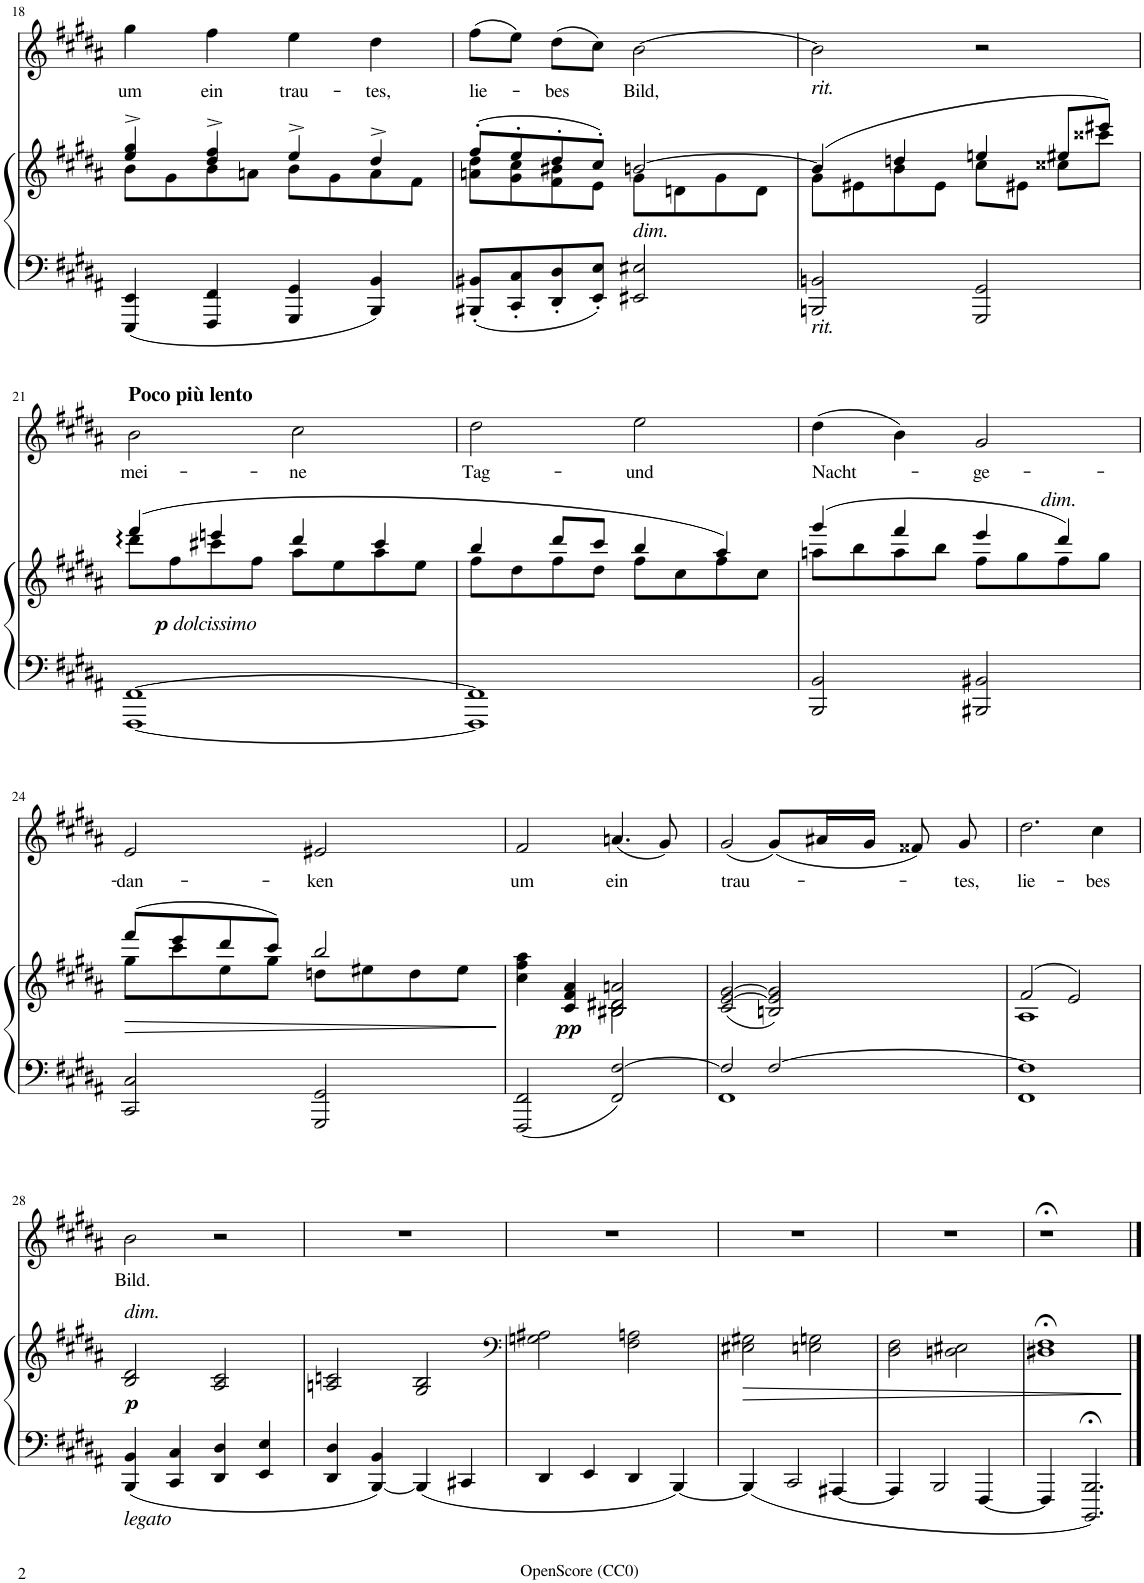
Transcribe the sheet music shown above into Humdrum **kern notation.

**kern	**kern	**dynam	**kern	**text
*part2	*part2	*part2	*part1	*part1
*staff3	*staff2	*staff2/3	*staff1	*staff1
*I"Pianoforte	*	*	*I"Singstimme Voice	*
*I'Pno	*	*	*	*
!!LO:PB:g=z
*clefF4	*clefG2	*	*clefG2	*
*k[f#c#g#d#a#]	*k[f#c#g#d#a#]	*	*k[f#c#g#d#a#]	*
*M4/4	*M4/4	*	*M4/4	*
*met(c)	*met(c)	*	*met(c)	*
=18	=18	=18	=18	=18
*	*^	*	*	*
!	!	!	!	!	!LO:LY:b
4EEE/ 4EE/	4ee/^> 4gg#/^>	8b\L	.	4gg#\	um
.	.	8g#\	.	.	.
!	!	!	!	!	!LO:LY:b
4FFF#/ 4FF#/	4dd#/^> 4ff#/^>	8b\	.	4ff#\	ein
.	.	8an\J	.	.	.
!	!	!	!	!	!LO:LY:b
4GGG#/ 4GG#/	4ee^>/	8b\L	.	4ee\	trau-
.	.	8g#\	.	.	.
!	!	!	!	!	!LO:LY:b
4BBB/ 4BB/	4dd#^>/	8a\	.	4dd#\	-tes,
.	.	8f#\J	.	.	.
=19	=19	=19	=19	=19	=19
!	!	!	!	!	!LO:LY:b
8BBB#X/' 8BB#X/'L	(8ff#'>/L	8an\ 8dd#\L	.	(8ff#\L	lie-
8CC#/' 8C#/'	8ee'>/	8g#\ 8cc#\	.	8ee\J)	.
!	!	!	!	!	!LO:LY:b
8DD#/' 8D#/'	8dd#'>/	8f#\ 8b#X\	.	(8dd#\L	-bes
8EE/' 8E/'J	8cc#'>/J)	8e\J	.	8cc#\J)	.
!	!LO:TX:b:i:t=dim.	!	!	!	!
!	!	!	!	!	!LO:LY:b
2EE#X/ 2E#X/	[2bn/	8g#\L	.	[2b\	Bild,
.	.	8dn\	.	.	.
.	.	8g#\	.	.	.
.	.	8d\J	.	.	.
=20	=20	=20	=20	=20	=20
!	!	!	!	!LO:TX:b:i:t=rit.	!
!LO:TX:b:i:t=rit.	!	!	!	!	!
2BBBn/ 2BBn/	(4b/]	8g#\L	.	2b\]	.
.	.	8e#X\	.	.	.
.	4ddn/	8b\	.	.	.
.	.	8e#\J	.	.	.
2GGG#/ 2GG#/	4een/	8cc#\L	.	2r	.
.	.	8e#X\J	.	.	.
.	8ee#X/L	8cc##X\L	.	.	.
.	8eee#X/J)	8ccc##X\J	.	.	.
!!LO:LB:g=z
=21	=21	=21	=21	=21	=21
*^	*	*	*	*	*
!	!	!	!	!	!LO:TX:a:B:t=Poco più lento	!
!	!	!	!	!LO:DY:a=2	!	!LO:LY:b
!	!	!	!	!LO:DY:n=1:a=2	!	!
[<1FFF#	[>1FF#	(4fff#/	8ddd#\L	p other-dynamics	2b\	mei-
.	.	.	8ff#\	.	.	.
.	.	4eeen/	8ccc#X\	.	.	.
.	.	.	8ff#\J	.	.	.
!	!	!	!	!	!	!LO:LY:b
.	.	4ddd#/	8aa#\L	.	2cc#\	-ne
.	.	.	8ee\	.	.	.
.	.	4ccc#/	8aa#\	.	.	.
.	.	.	8ee\J	.	.	.
=22	=22	=22	=22	=22	=22	=22
!	!	!	!	!	!	!LO:LY:b
1FFF#]	1FF#]	4bb/	8ff#\L	.	2dd#\	Tag-
.	.	.	8dd#\	.	.	.
.	.	8ddd#/L	8ff#\	.	.	.
.	.	8ccc#/J	8dd#\J	.	.	.
!	!	!	!	!	!	!LO:LY:b
.	.	4bb/	8ff#\L	.	2ee\	-und
.	.	.	8cc#\	.	.	.
.	.	4aa#/)	8ff#\	.	.	.
.	.	.	8cc#\J	.	.	.
*v	*v	*	*	*	*	*
=23	=23	=23	=23	=23	=23
!	!	!	!	!	!LO:LY:b
2BBB/ 2BB/	(4ggg#/	8aan\L	.	(4dd#\	Nacht-
.	.	8bb\	.	.	.
.	4fff#/	8aa\	.	4b\)	.
.	.	8bb\J	.	.	.
!	!	!	!	!	!LO:LY:b
2BBB#X/ 2BB#X/	4eee/	8ff#\L	.	2g#/	-ge-
.	.	8gg#\	.	.	.
!	!LO:TX:a:i:t=dim.	!	!	!	!
.	4ddd#/)	8ff#\	.	.	.
.	.	8gg#\J	.	.	.
!!LO:LB:g=z
=24	=24	=24	=24	=24	=24
!	!	!	!LO:HP:b	!	!LO:LY:b
2CC#/ 2C#/	(8fff#/L	8gg#\L	>	2e/	-dan-
.	8eee/	8ccc#\	.	.	.
.	8ddd#/	8ee\	.	.	.
.	8ccc#/J)	8gg#\J	.	.	.
!	!	!	!	!	!LO:LY:b
2GGG#/ 2GG#/	2bb/	8ddn\L	.	2e#X/	-ken
.	.	8ee#X\	.	.	.
.	.	8dd\	.	.	.
.	.	8ee#\J	.	.	.
*	*v	*v	*	*	*
.	.	]	.	.
=25	=25	=25	=25	=25
*	*^	*	*	*
!	!	!	!	!	!LO:LY:b
2FFF#/ 2FF#/	4cc#\ 4ff#\ 4aa#\	2ryy	.	2f#/	um
!	!	!	!LO:DY:b	!	!
.	4c#/ 4f#/ 4a#/	.	pp	.	.
!	!	!	!	!	!LO:LY:b
2FF#/ [2F#/	2B#X/ 2d#/ 2an/	2B#\ 2d#X\	.	(4.an/	ein
.	.	.	.	8g#/)	.
=26	=26	=26	=26	=26	=26
*^	*	*	*	*	*
!	!	!	!	!	!	!LO:LY:b
2F#/]	1FF#	(<2c#/ [2e/ [2g#/	2ryy	.	(2g#/	trau-
[2F#/	.	2Bn/ 2g#/])	2e/]	.	(8g#/L)	.
.	.	.	.	.	16a#X/L	.
.	.	.	.	.	16g#/JJ	.
.	.	.	.	.	8f##X/)	.
!	!	!	!	!	!	!LO:LY:b
.	.	.	.	.	8g#/	-tes,
=27	=27	=27	=27	=27	=27	=27
!	!	!	!	!	!	!LO:LY:b
1F#]	1FF#	(2f#/	1A#	.	2.dd#\	lie-
.	.	2e/)	.	.	.	.
!	!	!	!	!	!	!LO:LY:b
.	.	.	.	.	4cc#\	-bes
*v	*v	*	*	*	*	*
*	*v	*v	*	*	*
!!LO:LB:g=z
=28	=28	=28	=28	=28
!	!LO:TX:a:i:t=dim.	!	!	!
!LO:TX:b:i:t=legato	!	!	!	!
!	!	!LO:DY:b	!	!LO:LY:b
4BBB/ 4BB/	2B/ 2d#/	p	2b\	Bild.
4CC#/ 4C#/	.	.	.	.
4DD#/ 4D#/	2A#/ 2c#/	.	2r	.
4EE/ 4E/	.	.	.	.
=29	=29	=29	=29	=29
4DD#/ 4D#/	2An/ 2cn/	.	1r	.
[4BBB/ 4BB/	.	.	.	.
4BBB/]	2G#/ 2B/	.	.	.
4CC#X/	.	.	.	.
=30	=30	=30	=30	=30
*	*clefF4	*	*	*
4DD#/	2Gn\ 2A#X\	.	1r	.
4EE/	.	.	.	.
4DD#/	2F#\ 2An\	.	.	.
[4BBB/	.	.	.	.
=31	=31	=31	=31	=31
!	!	!LO:HP:b	!	!
4BBB/]	2E#X\ 2G#X\	>	1r	.
2CC#/	.	.	.	.
.	2En\ 2Gn\	.	.	.
[4AAA#X/	.	.	.	.
=32	=32	=32	=32	=32
4AAA#/]	2D#\ 2F#\	.	1r	.
2BBB/	.	.	.	.
.	2Dn\ 2E#X\	.	.	.
[4FFF#/	.	.	.	.
=33	=33	=33	=33	=33
4FFF#/]	1D#X;< 1F#;<	.	1r;<	.
2.BBBB/;< 2.BBB/;<	.	.	.	.
.	.	]	.	.
==	==	==	==	==
*-	*-	*-	*-	*-
